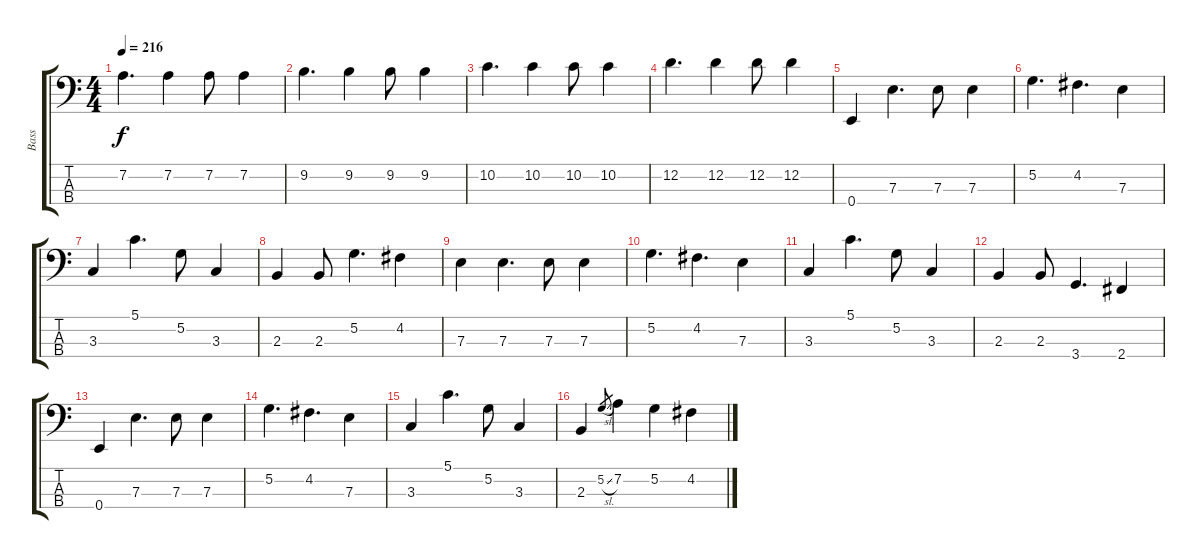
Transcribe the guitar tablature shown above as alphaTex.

\track ("Bass" "Bass") {instrument acousticbass}
\staff {score tabs}
\tuning (G2 D2 A1 E1) {hide}
\ts (4 4)
\tempo 216
\clef f4
\ks c
7.2.4{d dy f} 7.2.4 7.2.8 7.2.4 |
9.2.4{d} 9.2.4 9.2.8 9.2.4 |
10.2.4{d} 10.2.4 10.2.8 10.2.4 |
12.2.4{d} 12.2.4 12.2.8 12.2.4 |
0.4.4 7.3.4{d} 7.3.8 7.3.4 |
5.2.4{d} 4.2.4{d} 7.3.4 |
3.3.4 5.1.4{d} 5.2.8 3.3.4 |
2.3.4 2.3.8 5.2.4{d} 4.2.4 |
7.3.4 7.3.4{d} 7.3.8 7.3.4 |
5.2.4{d} 4.2.4{d} 7.3.4 |
3.3.4 5.1.4{d} 5.2.8 3.3.4 |
2.3.4 2.3.8 3.4.4{d} 2.4.4 |
0.4.4 7.3.4{d} 7.3.8 7.3.4 |
5.2.4{d} 4.2.4{d} 7.3.4 |
3.3.4 5.1.4{d} 5.2.8 3.3.4 |
2.3.4 5.2{sl}.8{gr} 7.2.4 5.2.4 4.2.4
